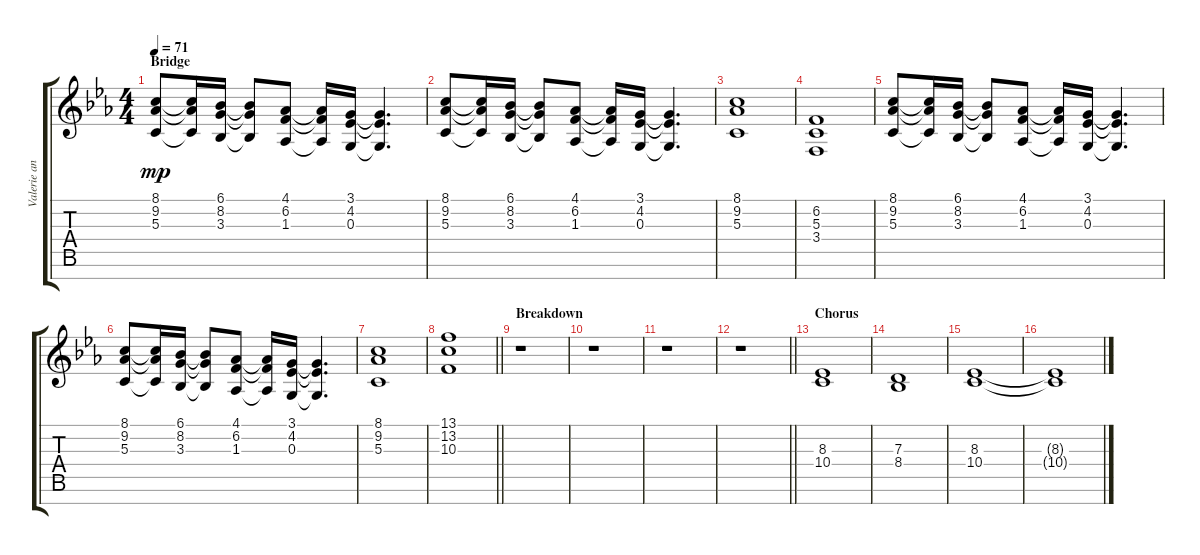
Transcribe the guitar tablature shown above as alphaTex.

\track ("Valerie and Hazel [Backing Vocals]" "Valerie an") {instrument choiraahs}
\staff {score tabs}
\tuning (E4 B3 G3 D3 A2 E2 B1) {hide}
\ts (4 4)
\section ("" "Bridge")
\tempo 71
\clef g2
\ks cminor
(8.1 9.2 5.3).8{dy mp} (8.1{t} 9.2{t} 5.3{t}).16 (6.1 8.2 3.3).16 (6.1{t} 8.2{t} 3.3{t}).8 (4.1 6.2 1.3).8 (4.1{t} 6.2{t} 1.3{t}).16 (3.1 4.2 0.3).16 (3.1{t} 4.2{t} 0.3{t}).4{d} |
(8.1 9.2 5.3).8 (8.1{t} 9.2{t} 5.3{t}).16 (6.1 8.2 3.3).16 (6.1{t} 8.2{t} 3.3{t}).8 (4.1 6.2 1.3).8 (4.1{t} 6.2{t} 1.3{t}).16 (3.1 4.2 0.3).16 (3.1{t} 4.2{t} 0.3{t}).4{d} |
(8.1 9.2 5.3).1 |
(6.2 5.3 3.4).1 |
(8.1 9.2 5.3).8 (8.1{t} 9.2{t} 5.3{t}).16 (6.1 8.2 3.3).16 (6.1{t} 8.2{t} 3.3{t}).8 (4.1 6.2 1.3).8 (4.1{t} 6.2{t} 1.3{t}).16 (3.1 4.2 0.3).16 (3.1{t} 4.2{t} 0.3{t}).4{d} |
(8.1 9.2 5.3).8 (8.1{t} 9.2{t} 5.3{t}).16 (6.1 8.2 3.3).16 (6.1{t} 8.2{t} 3.3{t}).8 (4.1 6.2 1.3).8 (4.1{t} 6.2{t} 1.3{t}).16 (3.1 4.2 0.3).16 (3.1{t} 4.2{t} 0.3{t}).4{d} |
(8.1 9.2 5.3).1 |
\barLineRight lightlight
(13.1 13.2 10.3).1 |
\section ("" "Breakdown")
r.1 |
r.1 |
r.1 |
\barLineRight lightlight
r.1 |
\section ("" "Chorus")
(8.3 10.4).1 |
(7.3 8.4).1 |
(8.3 10.4).1 |
(8.3{t} 10.4{t}).1
